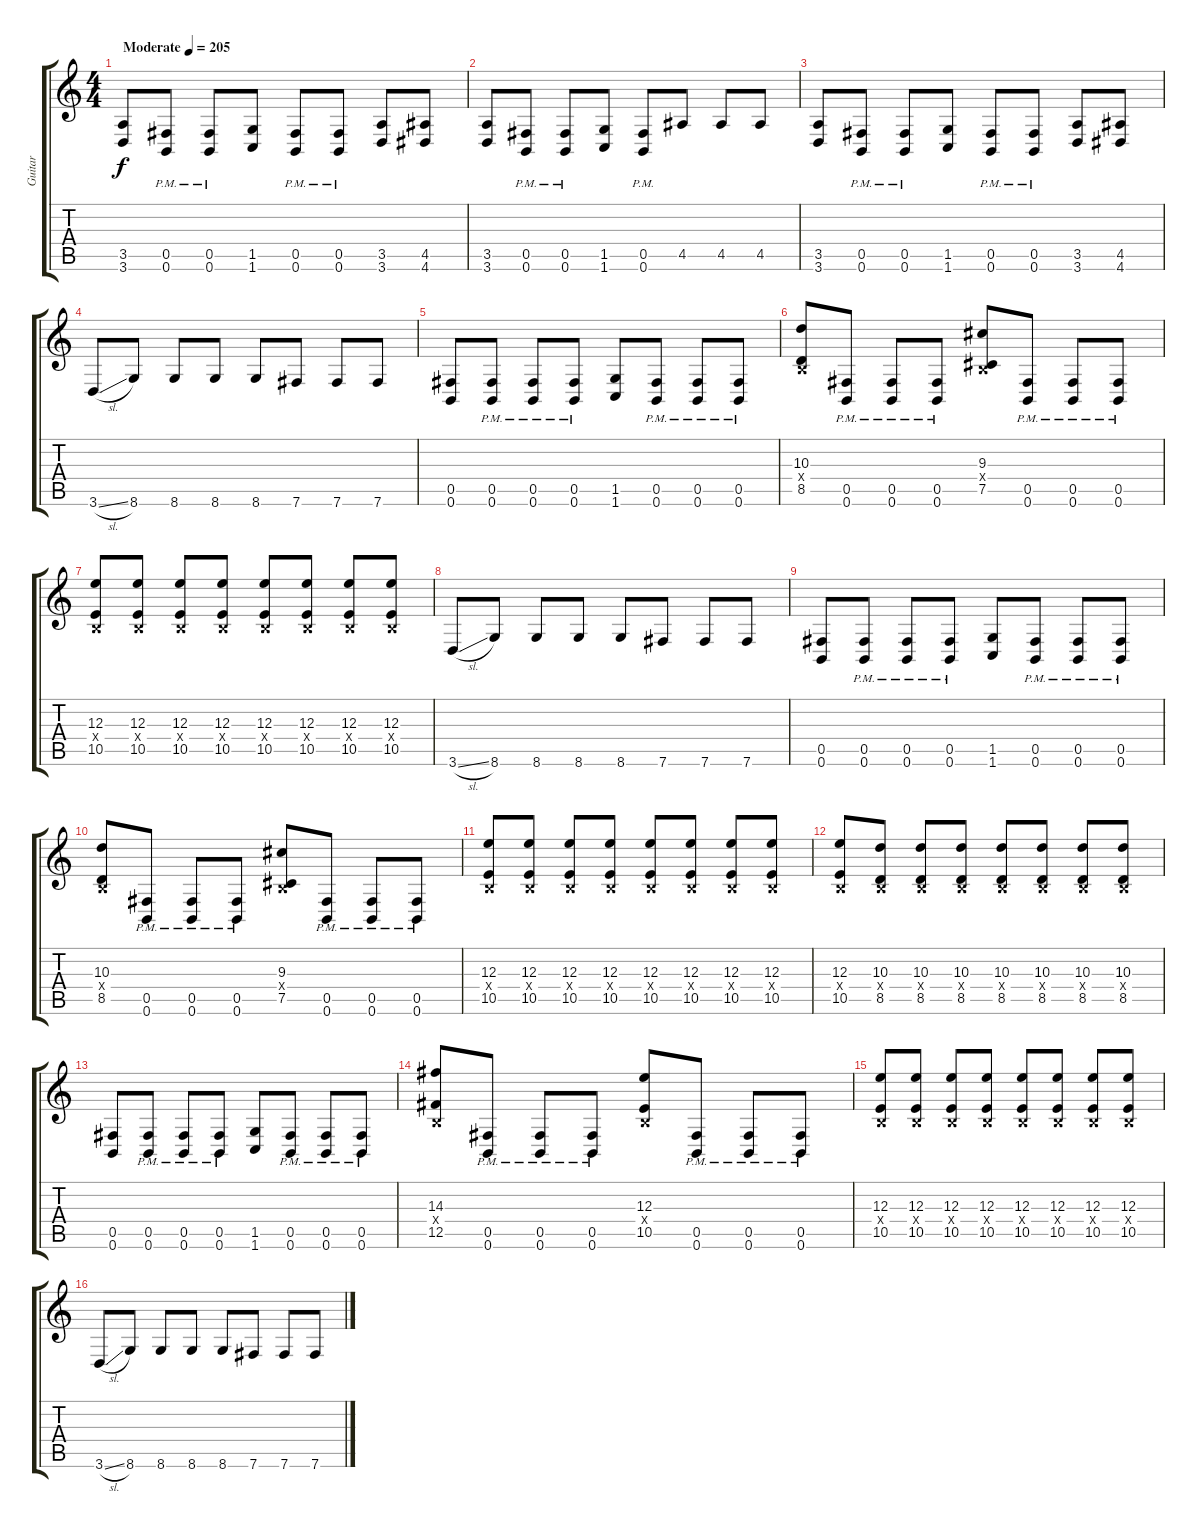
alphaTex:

\track ("Guitar" "Guitar") {instrument distortionguitar}
\staff {score tabs}
\tuning (Db4 Ab3 E3 B2 Gb2 B1) {hide}
\ts (4 4)
\tempo (205 "Moderate")
\clef g2
\ks c
(3.5 3.6).8{dy f instrument distortionguitar} (0.5{pm} 0.6{pm}).8 (0.5{pm} 0.6{pm}).8 (1.5 1.6).8 (0.5{pm} 0.6{pm}).8 (0.5{pm} 0.6{pm}).8 (3.5 3.6).8 (4.5 4.6).8 |
(3.5 3.6).8 (0.5{pm} 0.6{pm}).8 (0.5{pm} 0.6{pm}).8 (1.5 1.6).8 (0.5{pm} 0.6{pm}).8 4.5.8 4.5.8 4.5.8 |
(3.5 3.6).8 (0.5{pm} 0.6{pm}).8 (0.5{pm} 0.6{pm}).8 (1.5 1.6).8 (0.5{pm} 0.6{pm}).8 (0.5{pm} 0.6{pm}).8 (3.5 3.6).8 (4.5 4.6).8 |
3.6{sl}.8 8.6.8 8.6.8 8.6.8 8.6.8 7.6.8 7.6.8 7.6.8 |
(0.5 0.6).8 (0.5{pm} 0.6{pm}).8 (0.5{pm} 0.6{pm}).8 (0.5{pm} 0.6).8 (1.5 1.6).8 (0.5{pm} 0.6{pm}).8 (0.5{pm} 0.6{pm}).8 (0.5 0.6{pm}).8 |
(10.3 0.4{x} 8.5).8 (0.5{pm} 0.6{pm}).8 (0.5{pm} 0.6{pm}).8 (0.5{pm} 0.6).8 (9.3 0.4{x} 7.5).8 (0.5{pm} 0.6{pm}).8 (0.5{pm} 0.6{pm}).8 (0.5 0.6{pm}).8 |
(12.3 0.4{x} 10.5).8 (12.3 0.4{x} 10.5).8 (12.3 0.4{x} 10.5).8 (12.3 0.4{x} 10.5).8 (12.3 0.4{x} 10.5).8 (12.3 0.4{x} 10.5).8 (12.3 0.4{x} 10.5).8 (12.3 0.4{x} 10.5).8 |
3.6{sl}.8 8.6.8 8.6.8 8.6.8 8.6.8 7.6.8 7.6.8 7.6.8 |
(0.5 0.6).8 (0.5{pm} 0.6{pm}).8 (0.5{pm} 0.6{pm}).8 (0.5{pm} 0.6).8 (1.5 1.6).8 (0.5{pm} 0.6{pm}).8 (0.5{pm} 0.6{pm}).8 (0.5 0.6{pm}).8 |
(10.3 0.4{x} 8.5).8 (0.5{pm} 0.6{pm}).8 (0.5{pm} 0.6{pm}).8 (0.5{pm} 0.6).8 (9.3 0.4{x} 7.5).8 (0.5{pm} 0.6{pm}).8 (0.5{pm} 0.6{pm}).8 (0.5 0.6{pm}).8 |
(12.3 0.4{x} 10.5).8 (12.3 0.4{x} 10.5).8 (12.3 0.4{x} 10.5).8 (12.3 0.4{x} 10.5).8 (12.3 0.4{x} 10.5).8 (12.3 0.4{x} 10.5).8 (12.3 0.4{x} 10.5).8 (12.3 0.4{x} 10.5).8 |
(12.3 0.4{x} 10.5).8 (10.3 0.4{x} 8.5).8 (10.3 0.4{x} 8.5).8 (10.3 0.4{x} 8.5).8 (10.3 0.4{x} 8.5).8 (10.3 0.4{x} 8.5).8 (10.3 0.4{x} 8.5).8 (10.3 0.4{x} 8.5).8 |
(0.5 0.6).8 (0.5{pm} 0.6{pm}).8 (0.5{pm} 0.6{pm}).8 (0.5{pm} 0.6).8 (1.5 1.6).8 (0.5{pm} 0.6{pm}).8 (0.5{pm} 0.6{pm}).8 (0.5 0.6{pm}).8 |
(14.3 0.4{x} 12.5).8 (0.5{pm} 0.6{pm}).8 (0.5{pm} 0.6{pm}).8 (0.5{pm} 0.6).8 (12.3 0.4{x} 10.5).8 (0.5{pm} 0.6{pm}).8 (0.5{pm} 0.6{pm}).8 (0.5 0.6{pm}).8 |
(12.3 0.4{x} 10.5).8 (12.3 0.4{x} 10.5).8 (12.3 0.4{x} 10.5).8 (12.3 0.4{x} 10.5).8 (12.3 0.4{x} 10.5).8 (12.3 0.4{x} 10.5).8 (12.3 0.4{x} 10.5).8 (12.3 0.4{x} 10.5).8 |
3.6{sl}.8 8.6.8 8.6.8 8.6.8 8.6.8 7.6.8 7.6.8 7.6.8
